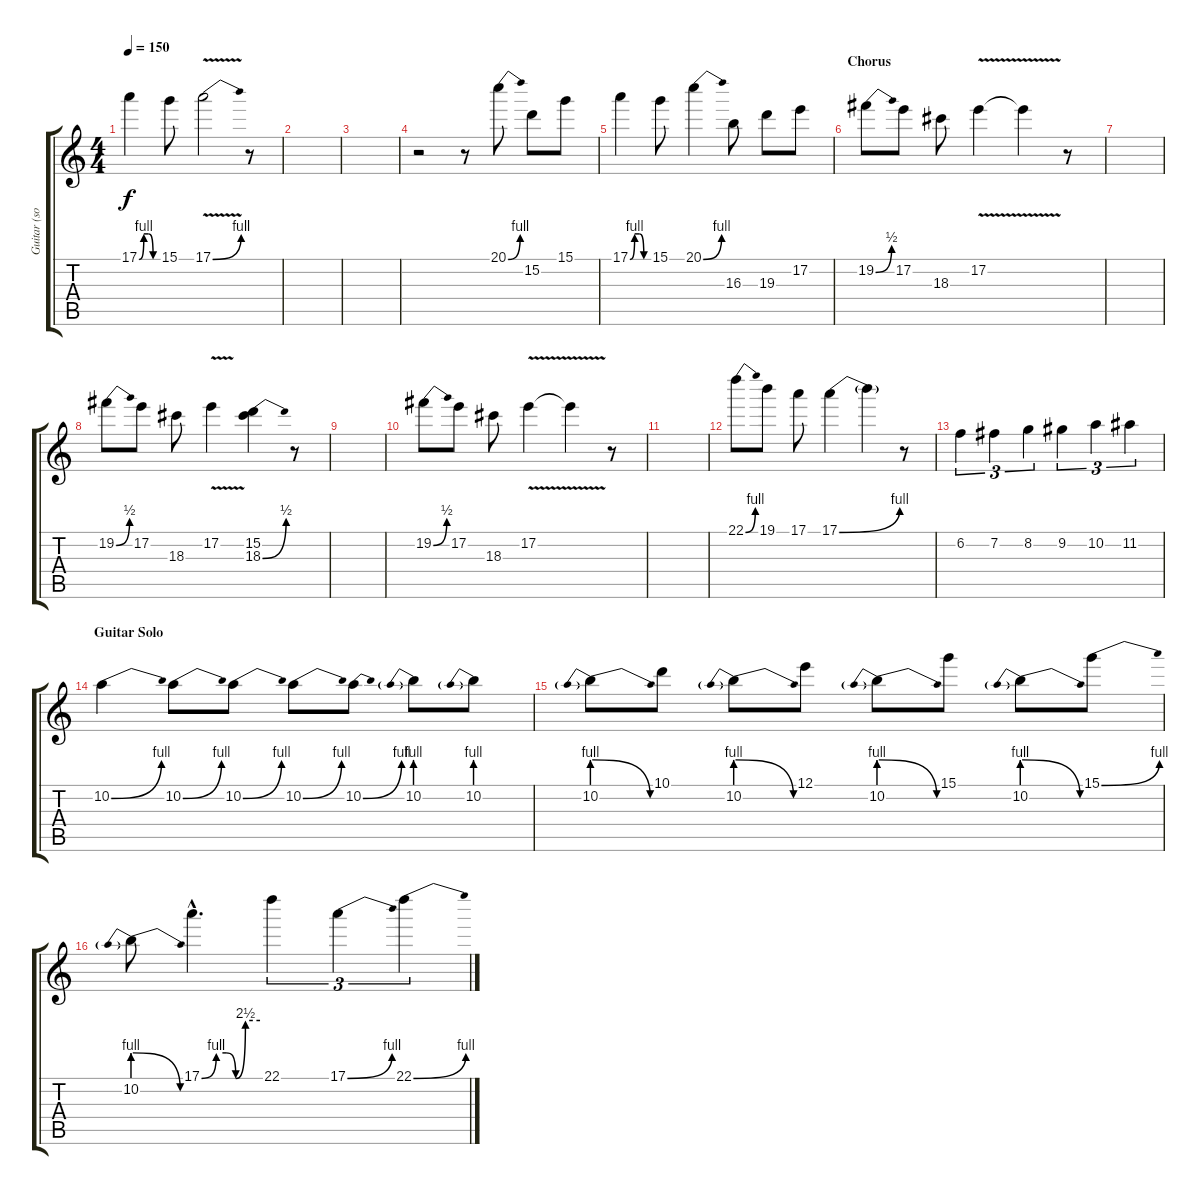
\track ("Guitar (solo)" "Guitar (so") {instrument overdrivenguitar}
\staff {score tabs}
\tuning (E4 B3 G3 D3 A2 E2) {hide}
\ts (4 4)
\tempo 150
\clef g2
\ks c
17.1{be (custom 0 0 15 4 30 4 45 0 60 0)}.4{dy f} 15.1.8 17.1{be (bend 0 0 60 4) v}.2 r.8 |
|
|
r.2 r.8 20.1{be (bend 0 0 60 4)}.8 15.2.8 15.1.8 |
17.1{be (custom 0 0 15 4 30 4 45 0 60 0)}.4 15.1.8 20.1{be (bend 0 0 60 4)}.4 16.3.8 19.3.8 17.2.8 |
\section ("" "Chorus")
19.2{be (bend 0 0 60 2)}.8 17.2.8 18.3.8 17.2{v}.4 17.2{t}.4 r.8 |
|
19.2{be (bend 0 0 60 2)}.8 17.2.8 18.3.8 17.2{v}.4 (15.2 18.3{be (bend 0 0 60 2)}).4 r.8 |
|
19.2{be (bend 0 0 60 2)}.8 17.2.8 18.3.8 17.2{v}.4 17.2{t}.4 r.8 |
|
22.1{be (bend 0 0 60 4)}.8 19.1.8 17.1.8 17.1{be (bend 0 0 60 4)}.4 17.1{t}.4 r.8 |
6.2.4{tu (3 2)} 7.2.4{tu (3 2)} 8.2.4{tu (3 2)} 9.2.4{tu (3 2)} 10.2.4{tu (3 2)} 11.2.4{tu (3 2)} |
\section ("" "Guitar Solo")
10.2{be (bend 0 0 60 4)}.4 10.2{be (bend 0 0 60 4)}.8 10.2{be (bend 0 0 60 4)}.8 10.2{be (bend 0 0 60 4)}.8 10.2{be (bend 0 0 60 4)}.8 10.2{be (prebend 0 4 60 4)}.8 10.2{be (prebend 0 4 60 4)}.8 |
10.2{be (prebendrelease 0 4 60 0)}.8 10.1.8 10.2{be (prebendrelease 0 4 60 0)}.8 12.1.8 10.2{be (prebendrelease 0 4 60 0)}.8 15.1.8 10.2{be (prebendrelease 0 4 60 0)}.8 15.1{be (bend 0 0 60 4)}.8 |
10.2{be (prebendrelease 0 4 60 0)}.8 17.1{be (custom 0 0 15 4 25 4 35 0 45 10 60 10) hac}.4{d} 22.1.4{tu (3 2)} 17.1{be (bend 0 0 60 4)}.4{tu (3 2)} 22.1{be (bend 0 0 60 4)}.4{tu (3 2)}
